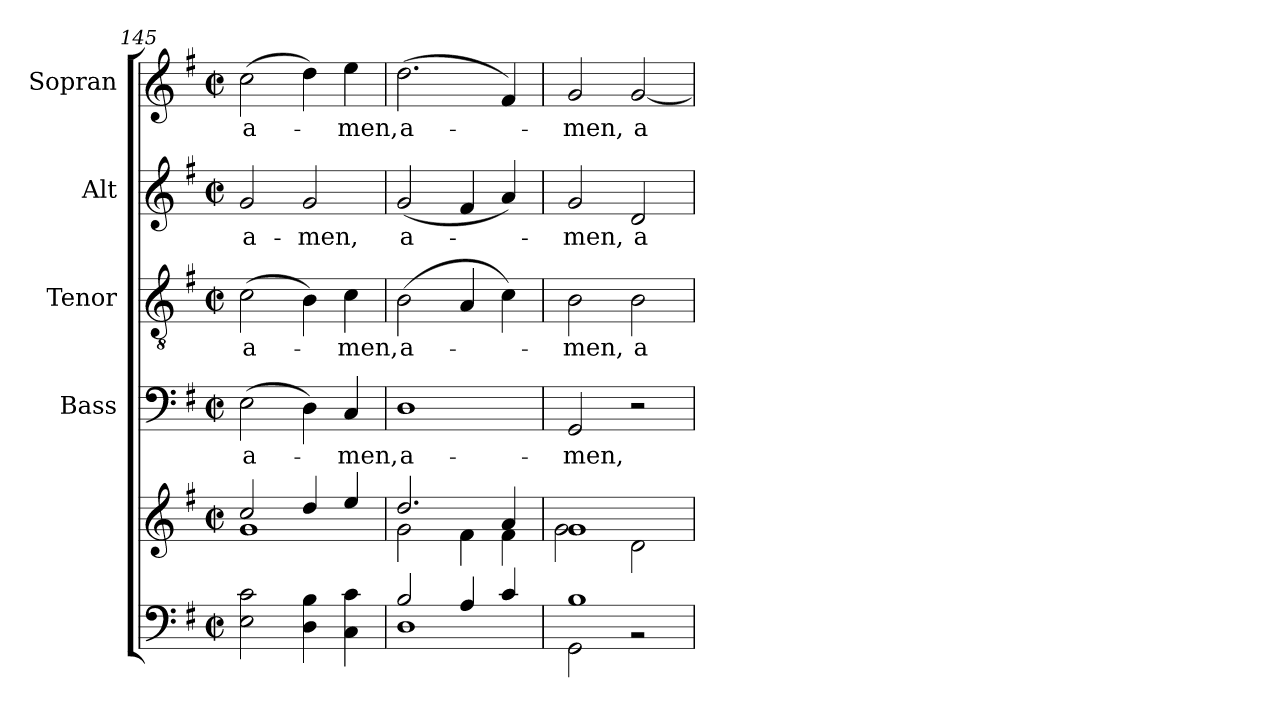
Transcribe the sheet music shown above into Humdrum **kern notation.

**kern	**kern	**kern	**text	**kern	**text	**kern	**text	**kern	**text
*part5	*part5	*part4	*part4	*part3	*part3	*part2	*part2	*part1	*part1
*staff6	*staff5	*staff4	*staff4	*staff3	*staff3	*staff2	*staff2	*staff1	*staff1
*	*	*I"Bass	*	*I"Tenor	*	*I"Alt	*	*I"Sopran	*
*	*	*I'B	*	*I'T	*	*I'A	*	*I'S	*
!!LO:LB:g=z
*clefF4	*clefG2	*clefF4	*	*clefGv2	*	*clefG2	*	*clefG2	*
*k[f#]	*k[f#]	*k[f#]	*	*k[f#]	*	*k[f#]	*	*k[f#]	*
*G:	*G:	*G:	*	*G:	*	*G:	*	*G:	*
*M2/2	*M2/2	*M2/2	*	*M2/2	*	*M2/2	*	*M2/2	*
*met(c|)	*met(c|)	*met(c|)	*	*met(c|)	*	*met(c|)	*	*met(c|)	*
=145	=145	=145	=145	=145	=145	=145	=145	=145	=145
*	*^	*	*	*	*	*	*	*	*
!	!	!	!	!LO:LY:b	!	!LO:LY:b	!	!LO:LY:b	!	!LO:LY:b
2E\ 2c\	2cc/	1g	(>2E\	a-	(>2c\	a-	2g/	a-	(>2cc\	a-
!	!	!	!	!	!	!	!	!LO:LY:b	!	!
4D\ 4B\	4dd/	.	4D\)	.	4B\)	.	2g/	-men,	4dd\)	.
!	!	!	!	!LO:LY:b	!	!LO:LY:b	!	!	!	!LO:LY:b
4C\ 4c\	4ee/	.	4C/	-men,	4c\	-men,	.	.	4ee\	-men,
=146	=146	=146	=146	=146	=146	=146	=146	=146	=146	=146
*^	*	*	*	*	*	*	*	*	*	*
!	!	!	!	!	!LO:LY:b	!	!LO:LY:b	!	!LO:LY:b	!	!LO:LY:b
2B/	1D	2.dd/	2g\	1D	a-	(>2B\	a-	(<2g/	a-	(>2.dd\	a-
4A/	.	.	4f#\	.	.	4A/	.	4f#/	.	.	.
4c/	.	4a/	4f#\	.	.	4c\)	.	4a/)	.	4f#/)	.
=147	=147	=147	=147	=147	=147	=147	=147	=147	=147	=147	=147
!	!	!	!	!	!LO:LY:b	!	!LO:LY:b	!	!LO:LY:b	!	!LO:LY:b
1B	2GG\	1g	2g\	2GG/	-men,	2B\	-men,	2g/	-men,	2g/	-men,
!	!	!	!	!	!	!	!LO:LY:b	!	!LO:LY:b	!	!LO:LY:b
.	2rBB	.	2d\	2r	.	2B\	a-	2d/	a-	[2g/	a-
*v	*v	*	*	*	*	*	*	*	*	*	*
*	*v	*v	*	*	*	*	*	*	*	*
=	=	=	=	=	=	=	=	=	=
*-	*-	*-	*-	*-	*-	*-	*-	*-	*-
